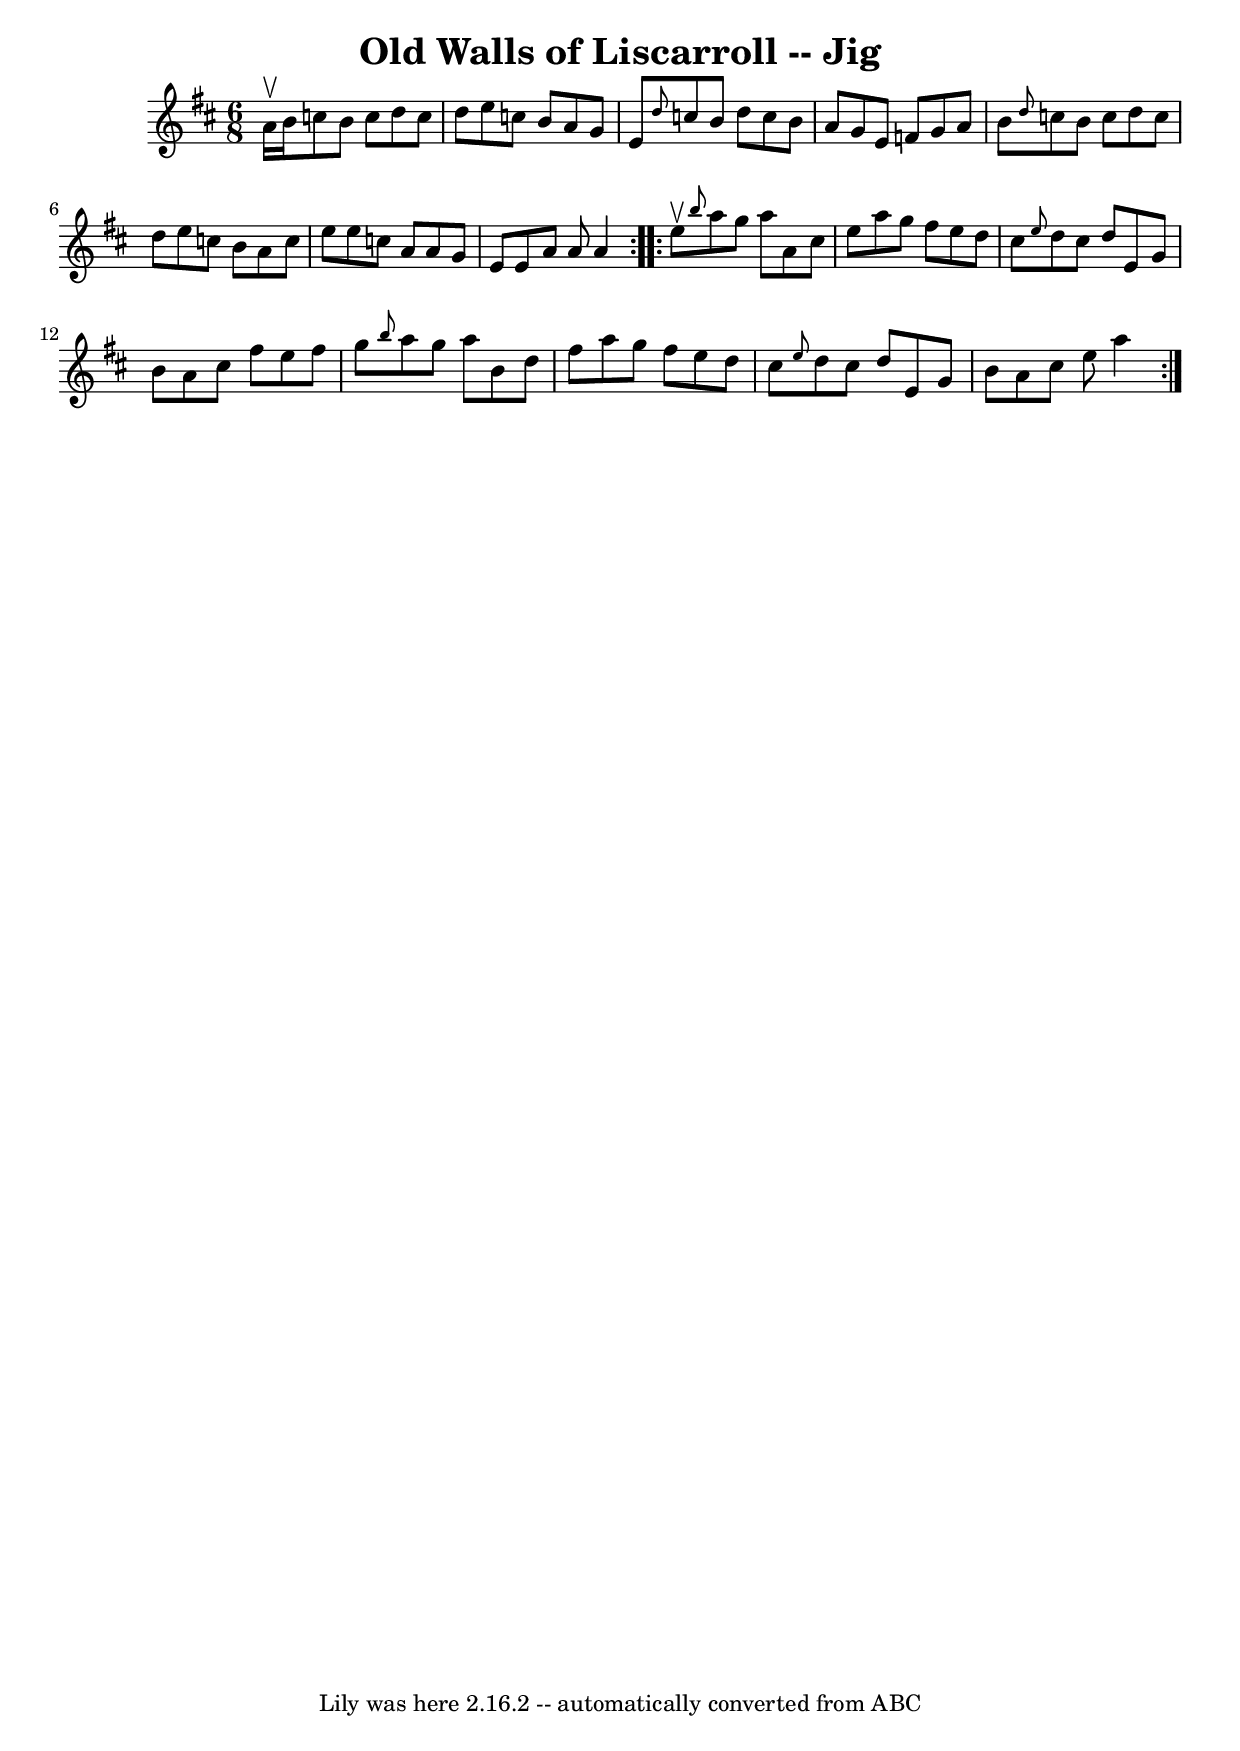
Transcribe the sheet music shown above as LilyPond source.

\version "2.7.40"
\include "Mammoth.ily"
\header {
	%% book = "Ryan's Mammoth Collection"
	crossRefNumber = "1"
	footnotes = "\\\\83 424"
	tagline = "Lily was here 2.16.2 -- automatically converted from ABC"
	title = "Old Walls of Liscarroll -- Jig"
}
voicedefault =  {


\repeat volta 2 {
\time 6/8 
\key a \mixolydian a'16^\upbow b'16  |
 c''8 b'8    
c''8 d''8 c''8 d''8    |
 e''8 c''8 b'8 a'8 g'8    
e'8    |
 \grace { d''8  } c''8 b'8 d''8 c''8 b'8 a'8 
   |
 g'8 e'8 f'8 g'8 a'8 b'8    |
     \grace {   
 d''8  } c''8 b'8 c''8 d''8 c''8 d''8    |
 e''8    
c''8 b'8 a'8 c''8 e''8    |
 e''8 c''8 a'8 a'8    
g'8 e'8    |
 e'8 a'8 a'8 a'4  }     \repeat volta 2 {   
e''8^\upbow |
     \grace { b''8  } a''8 g''8 a''8 a'8    
cis''8 e''8    |
 a''8 g''8 fis''8 e''8 d''8 cis''8   
 |
 \grace { e''8  } d''8 cis''8 d''8 e'8 g'8 b'8    
|
 a'8 cis''8 fis''8 e''8 fis''8 g''8    |
     
\grace { b''8  } a''8 g''8 a''8 b'8 d''8 fis''8    |
 
 a''8 g''8 fis''8 e''8 d''8 cis''8    |
 \grace { e''8 
 } d''8 cis''8 d''8 e'8 g'8 b'8    |
 a'8 cis''8    
e''8 a''4        }   
}

\score{
    <<

	\context Staff="default"
	{
	    \voicedefault 
	}

    >>
	\layout {
	}
	\midi {}
}
